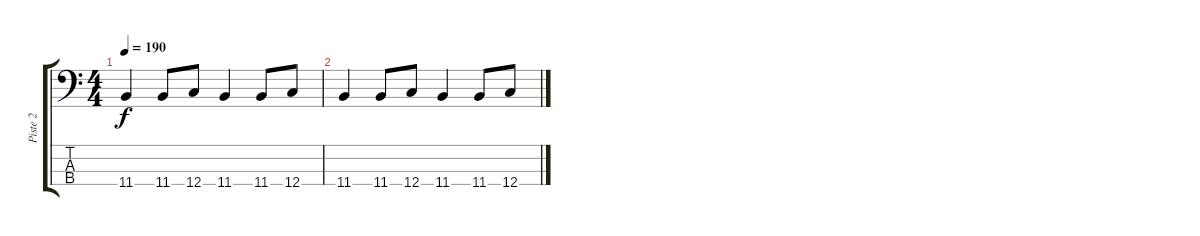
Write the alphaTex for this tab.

\track ("Piste 2" "Piste 2") {instrument electricbasspick}
\staff {score tabs}
\tuning (F2 C2 G1 C1) {hide}
\ts (4 4)
\tempo 190
\clef f4
\ks c
11.4.4{dy f} 11.4.8 12.4.8 11.4.4 11.4.8 12.4.8 |
11.4.4 11.4.8 12.4.8 11.4.4 11.4.8 12.4.8
